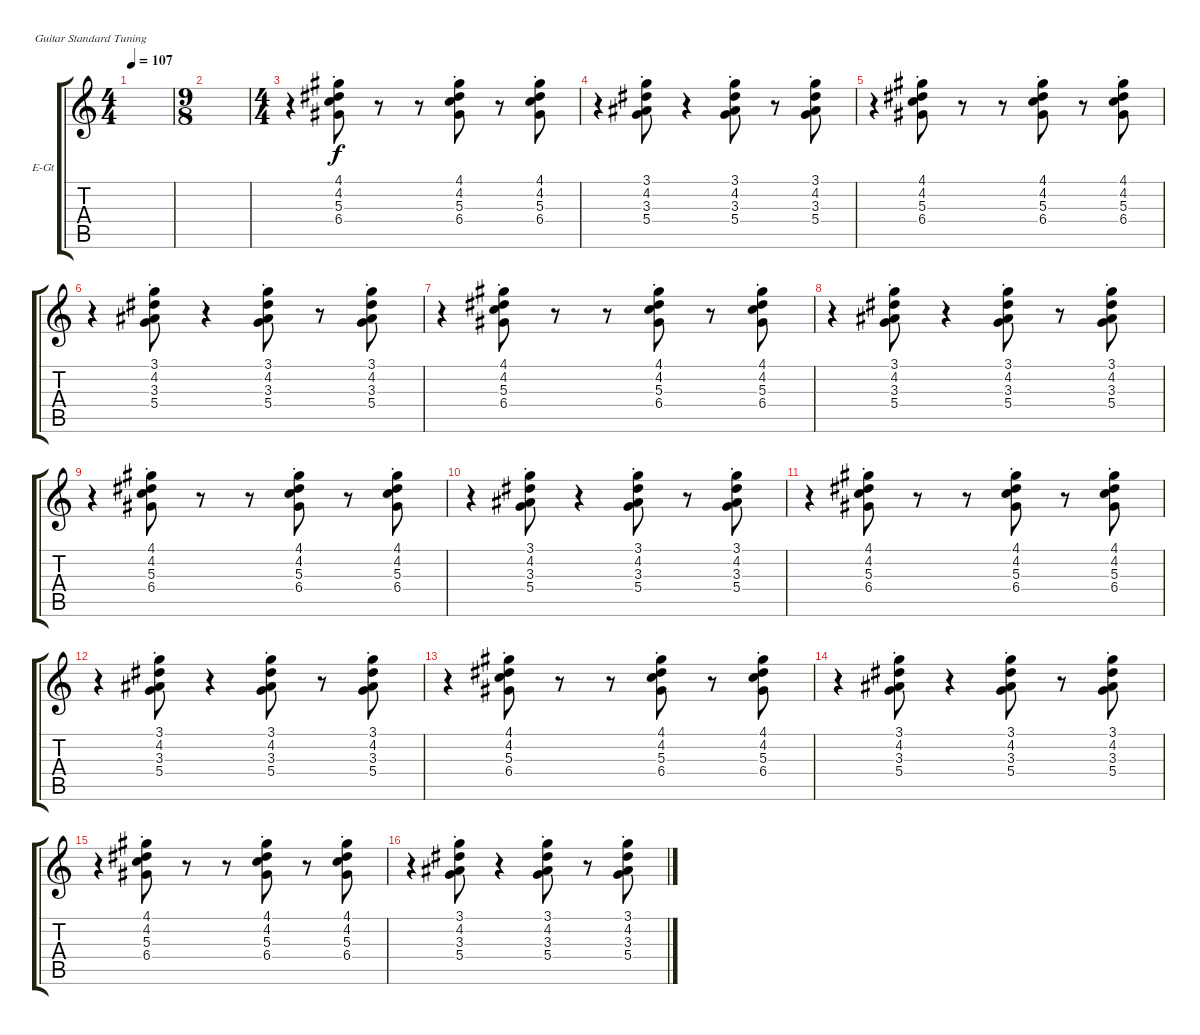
\defaultSystemsLayout 4
\bracketExtendMode groupsimilarinstruments
\firstSystemTrackNameOrientation horizontal
\otherSystemsTrackNameOrientation horizontal
\track ("Electric Guitar" "E-Gt") {instrument electricguitarclean}
\staff {score tabs}
\tuning (E4 B3 G3 D3 A2 E2)
\ts (4 4)
\tempo 107
\clef g2
\scale
0.487395
\ks c
|
\ts (9 8)
\scale
0.256303 |
\ts (4 4)
\scale
0.256303 r.4 (4.1{st} 4.2{st} 5.3{st} 6.4{st}).8 r.8 r.8 (4.1{st} 4.2{st} 5.3{st} 6.4{st}).8 r.8 (4.1{st} 4.2{st} 5.3{st} 6.4{st}).8 |
r.4 (3.3{st} 4.2{st} 3.1{st} 5.4{st}).8 r.4 (3.3{st} 4.2{st} 3.1{st} 5.4{st}).8 r.8 (3.3{st} 4.2{st} 3.1{st} 5.4{st}).8 |
r.4 (4.1{st} 4.2{st} 5.3{st} 6.4{st}).8 r.8 r.8 (4.1{st} 4.2{st} 5.3{st} 6.4{st}).8 r.8 (4.1{st} 4.2{st} 5.3{st} 6.4{st}).8 |
r.4 (3.3{st} 4.2{st} 3.1{st} 5.4{st}).8 r.4 (3.3{st} 4.2{st} 3.1{st} 5.4{st}).8 r.8 (3.3{st} 4.2{st} 3.1{st} 5.4{st}).8 |
r.4 (4.1{st} 4.2{st} 5.3{st} 6.4{st}).8 r.8 r.8 (4.1{st} 4.2{st} 5.3{st} 6.4{st}).8 r.8 (4.1{st} 4.2{st} 5.3{st} 6.4{st}).8 |
r.4 (3.3{st} 4.2{st} 3.1{st} 5.4{st}).8 r.4 (3.3{st} 4.2{st} 3.1{st} 5.4{st}).8 r.8 (3.3{st} 4.2{st} 3.1{st} 5.4{st}).8 |
r.4 (4.1{st} 4.2{st} 5.3{st} 6.4{st}).8 r.8 r.8 (4.1{st} 4.2{st} 5.3{st} 6.4{st}).8 r.8 (4.1{st} 4.2{st} 5.3{st} 6.4{st}).8 |
r.4 (3.3{st} 4.2{st} 3.1{st} 5.4{st}).8 r.4 (3.3{st} 4.2{st} 3.1{st} 5.4{st}).8 r.8 (3.3{st} 4.2{st} 3.1{st} 5.4{st}).8 |
r.4 (4.1{st} 4.2{st} 5.3{st} 6.4{st}).8 r.8 r.8 (4.1{st} 4.2{st} 5.3{st} 6.4{st}).8 r.8 (4.1{st} 4.2{st} 5.3{st} 6.4{st}).8 |
r.4 (3.3{st} 4.2{st} 3.1{st} 5.4{st}).8 r.4 (3.3{st} 4.2{st} 3.1{st} 5.4{st}).8 r.8 (3.3{st} 4.2{st} 3.1{st} 5.4{st}).8 |
r.4 (4.1{st} 4.2{st} 5.3{st} 6.4{st}).8 r.8 r.8 (4.1{st} 4.2{st} 5.3{st} 6.4{st}).8 r.8 (4.1{st} 4.2{st} 5.3{st} 6.4{st}).8 |
r.4 (3.3{st} 4.2{st} 3.1{st} 5.4{st}).8 r.4 (3.3{st} 4.2{st} 3.1{st} 5.4{st}).8 r.8 (3.3{st} 4.2{st} 3.1{st} 5.4{st}).8 |
r.4 (4.1{st} 4.2{st} 5.3{st} 6.4{st}).8 r.8 r.8 (4.1{st} 4.2{st} 5.3{st} 6.4{st}).8 r.8 (4.1{st} 4.2{st} 5.3{st} 6.4{st}).8 |
r.4 (3.3{st} 4.2{st} 3.1{st} 5.4{st}).8 r.4 (3.3{st} 4.2{st} 3.1{st} 5.4{st}).8 r.8 (3.3{st} 4.2{st} 3.1{st} 5.4{st}).8
